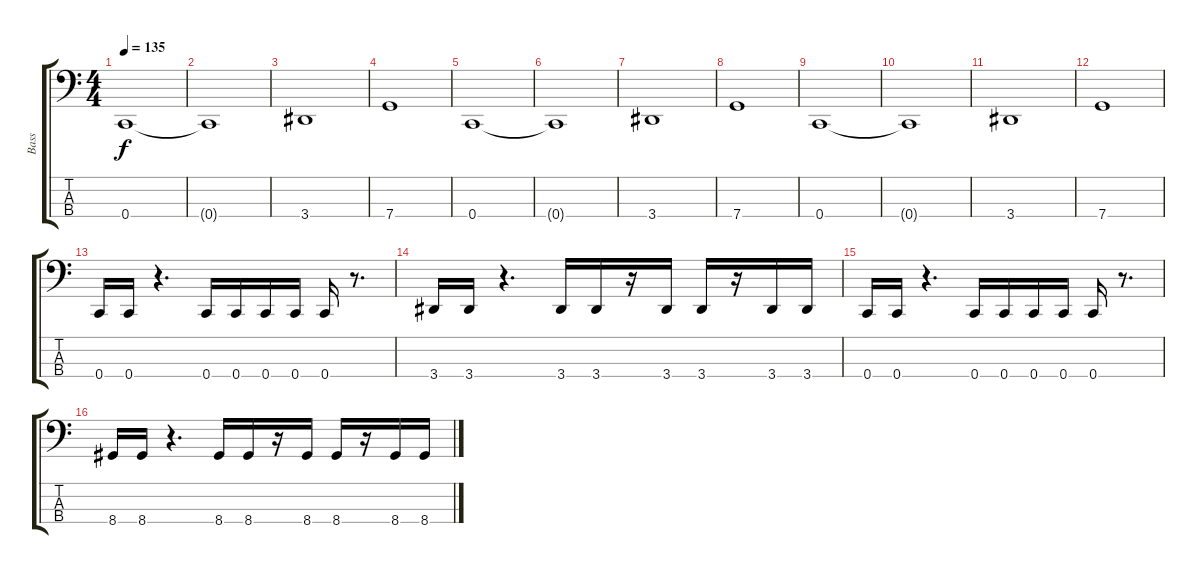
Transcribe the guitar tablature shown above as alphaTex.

\track ("Bass" "Bass") {instrument electricbasspick}
\staff {score tabs}
\tuning (F2 C2 G1 C1) {hide}
\ts (4 4)
\tempo 135
\clef f4
\ks c
0.4.1{dy f} |
0.4{t}.1 |
3.4.1 |
7.4.1 |
0.4.1 |
0.4{t}.1 |
3.4.1 |
7.4.1 |
0.4.1 |
0.4{t}.1 |
3.4.1 |
7.4.1 |
0.4.16 0.4.16 r.4{d} 0.4.16 0.4.16 0.4.16 0.4.16 0.4.16 r.8{d} |
3.4.16 3.4.16 r.4{d} 3.4.16 3.4.16 r.16 3.4.16 3.4.16 r.16 3.4.16 3.4.16 |
0.4.16 0.4.16 r.4{d} 0.4.16 0.4.16 0.4.16 0.4.16 0.4.16 r.8{d} |
8.4.16 8.4.16 r.4{d} 8.4.16 8.4.16 r.16 8.4.16 8.4.16 r.16 8.4.16 8.4.16
